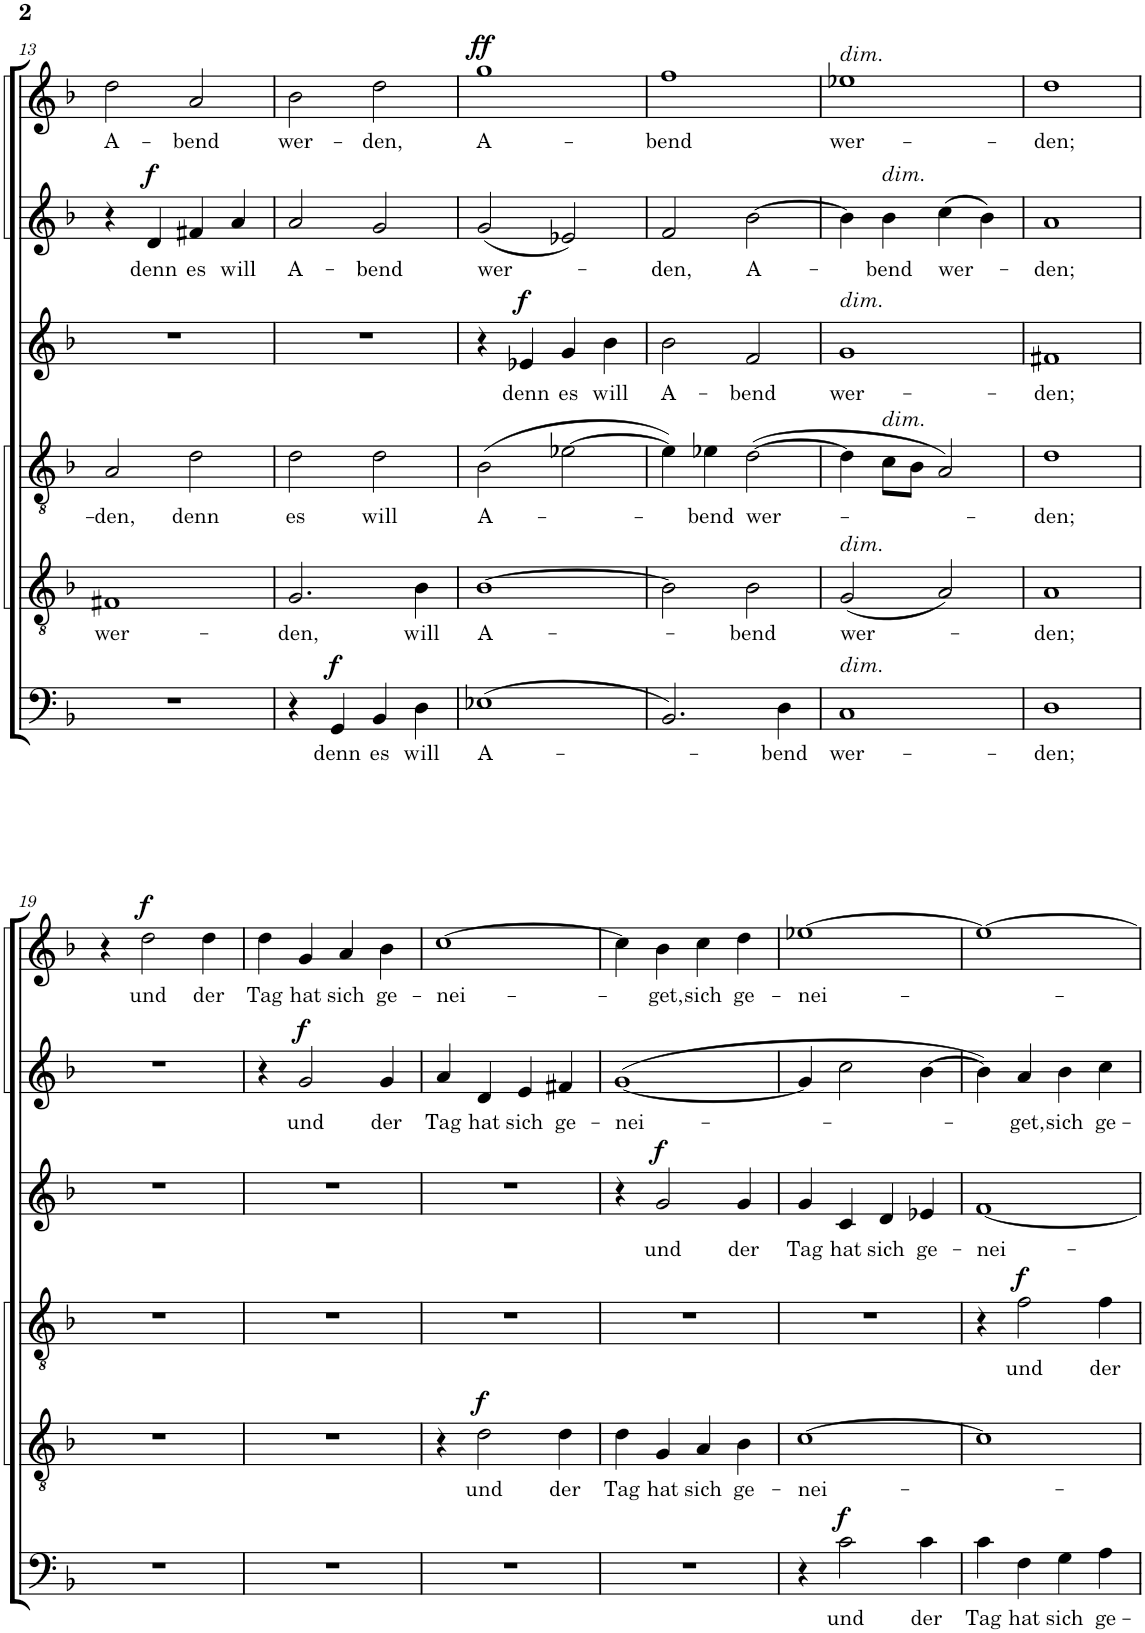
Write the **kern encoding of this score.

**kern	**text	**dynam	**kern	**text	**dynam	**kern	**text	**dynam	**kern	**text	**dynam	**kern	**text	**dynam	**kern	**text	**dynam
*part6	*part6	*part6	*part5	*part5	*part5	*part4	*part4	*part4	*part3	*part3	*part3	*part2	*part2	*part2	*part1	*part1	*part1
*staff6	*staff6	*staff6	*staff5	*staff5	*staff5	*staff4	*staff4	*staff4	*staff3	*staff3	*staff3	*staff2	*staff2	*staff2	*staff1	*staff1	*staff1
*I"B	*	*	*I"T II	*	*	*I"T I	*	*	*I"A	*	*	*I"S II	*	*	*I"S I	*	*
!!LO:PB:g=z
*clefF4	*	*	*clefGv2	*	*	*clefGv2	*	*	*clefG2	*	*	*clefG2	*	*	*clefG2	*	*
*k[b-]	*	*	*k[b-]	*	*	*k[b-]	*	*	*k[b-]	*	*	*k[b-]	*	*	*k[b-]	*	*
*M4/4	*	*	*M4/4	*	*	*M4/4	*	*	*M4/4	*	*	*M4/4	*	*	*M4/4	*	*
*met(c)	*	*	*met(c)	*	*	*met(c)	*	*	*met(c)	*	*	*met(c)	*	*	*met(c)	*	*
=13	=13	=13	=13	=13	=13	=13	=13	=13	=13	=13	=13	=13	=13	=13	=13	=13	=13
!	!	!	!	!LO:LY:b	!	!	!LO:LY:b	!	!	!	!	!	!	!	!	!LO:LY:b	!
1r	.	.	1F#X	wer-	.	2A/	-den,	.	1r	.	.	4r	.	.	2dd\	A-	.
!	!	!	!	!	!	!	!	!	!	!	!	!	!LO:LY:b	!LO:DY:a	!	!	!
.	.	.	.	.	.	.	.	.	.	.	.	4d/	denn	f	.	.	.
!	!	!	!	!	!	!	!LO:LY:b	!	!	!	!	!	!LO:LY:b	!	!	!LO:LY:b	!
.	.	.	.	.	.	2d\	denn	.	.	.	.	4f#X/	es	.	2a/	-bend	.
!	!	!	!	!	!	!	!	!	!	!	!	!	!LO:LY:b	!	!	!	!
.	.	.	.	.	.	.	.	.	.	.	.	4a/	will	.	.	.	.
=14	=14	=14	=14	=14	=14	=14	=14	=14	=14	=14	=14	=14	=14	=14	=14	=14	=14
!	!	!	!	!LO:LY:b	!	!	!LO:LY:b	!	!	!	!	!	!LO:LY:b	!	!	!LO:LY:b	!
4r	.	.	2.G/	-den,	.	2d\	es	.	1r	.	.	2a/	A-	.	2b-\	wer-	.
!	!LO:LY:b	!LO:DY:a	!	!	!	!	!	!	!	!	!	!	!	!	!	!	!
4GG/	denn	f	.	.	.	.	.	.	.	.	.	.	.	.	.	.	.
!	!LO:LY:b	!	!	!	!	!	!LO:LY:b	!	!	!	!	!	!LO:LY:b	!	!	!LO:LY:b	!
4BB-/	es	.	.	.	.	2d\	will	.	.	.	.	2g/	-bend	.	2dd\	-den,	.
!	!LO:LY:b	!	!	!LO:LY:b	!	!	!	!	!	!	!	!	!	!	!	!	!
4D\	will	.	4B-\	will	.	.	.	.	.	.	.	.	.	.	.	.	.
=15	=15	=15	=15	=15	=15	=15	=15	=15	=15	=15	=15	=15	=15	=15	=15	=15	=15
!	!LO:LY:b	!	!	!LO:LY:b	!	!	!LO:LY:b	!	!	!	!	!	!LO:LY:b	!	!	!LO:LY:b	!LO:DY:a
(1E-X	A-	.	[1B-	A-	.	(2B-\	A-	.	4r	.	.	(2g/	wer-	.	1gg	A-	ff
!	!	!	!	!	!	!	!	!	!	!LO:LY:b	!LO:DY:a	!	!	!	!	!	!
.	.	.	.	.	.	.	.	.	4e-X/	denn	f	.	.	.	.	.	.
!	!	!	!	!	!	!	!	!	!	!LO:LY:b	!	!	!	!	!	!	!
.	.	.	.	.	.	[2e-X\	.	.	4g/	es	.	2e-X/)	.	.	.	.	.
!	!	!	!	!	!	!	!	!	!	!LO:LY:b	!	!	!	!	!	!	!
.	.	.	.	.	.	.	.	.	4b-\	will	.	.	.	.	.	.	.
=16	=16	=16	=16	=16	=16	=16	=16	=16	=16	=16	=16	=16	=16	=16	=16	=16	=16
!	!	!	!	!	!	!	!	!	!	!LO:LY:b	!	!	!LO:LY:b	!	!	!LO:LY:b	!
2.BB-/)	.	.	2B-\]	.	.	4e-\])	.	.	2b-\	A-	.	2f/	-den,	.	1ff	-bend	.
!	!	!	!	!	!	!	!LO:LY:b	!	!	!	!	!	!	!	!	!	!
.	.	.	.	.	.	4e-X\	-bend	.	.	.	.	.	.	.	.	.	.
!	!	!	!	!LO:LY:b	!	!	!LO:LY:b	!	!	!LO:LY:b	!	!	!LO:LY:b	!	!	!	!
.	.	.	2B-\	-bend	.	([2d\	wer-	.	2f/	-bend	.	[2b-\	A-	.	.	.	.
!	!LO:LY:b	!	!	!	!	!	!	!	!	!	!	!	!	!	!	!	!
4D\	-bend	.	.	.	.	.	.	.	.	.	.	.	.	.	.	.	.
=17	=17	=17	=17	=17	=17	=17	=17	=17	=17	=17	=17	=17	=17	=17	=17	=17	=17
!	!	!	!	!	!	!	!	!	!	!	!	!	!	!	!LO:TX:a:i:t=dim.	!	!
!	!	!	!	!	!	!	!	!	!LO:TX:a:i:t=dim.	!	!	!	!	!	!	!	!
!	!	!	!LO:TX:a:i:t=dim.	!	!	!	!	!	!	!	!	!	!	!	!	!	!
!LO:TX:a:i:t=dim.	!	!	!	!	!	!	!	!	!	!	!	!	!	!	!	!	!
!	!LO:LY:b	!	!	!LO:LY:b	!	!	!	!	!	!LO:LY:b	!	!	!	!	!	!LO:LY:b	!
1C	wer-	.	(2G/	wer-	.	4d\]	.	.	1g	wer-	.	4b-\]	.	.	1ee-X	wer-	.
!	!	!	!	!	!	!	!	!	!	!	!	!LO:TX:a:i:t=dim.	!	!	!	!	!
!	!	!	!	!	!	!LO:TX:a:i:t=dim.	!	!	!	!	!	!	!	!	!	!	!
!	!	!	!	!	!	!	!	!	!	!	!	!	!LO:LY:b	!	!	!	!
.	.	.	.	.	.	8c\L	.	.	.	.	.	4b-\	-bend	.	.	.	.
.	.	.	.	.	.	8B-\J	.	.	.	.	.	.	.	.	.	.	.
!	!	!	!	!	!	!	!	!	!	!	!	!	!LO:LY:b	!	!	!	!
.	.	.	2A/)	.	.	2A/)	.	.	.	.	.	(4cc\	wer-	.	.	.	.
.	.	.	.	.	.	.	.	.	.	.	.	4b-\)	.	.	.	.	.
=18	=18	=18	=18	=18	=18	=18	=18	=18	=18	=18	=18	=18	=18	=18	=18	=18	=18
!	!LO:LY:b	!	!	!LO:LY:b	!	!	!LO:LY:b	!	!	!LO:LY:b	!	!	!LO:LY:b	!	!	!LO:LY:b	!
1D	-den;	.	1A	-den;	.	1d	-den;	.	1f#X	-den;	.	1a	-den;	.	1dd	-den;	.
!!LO:LB:g=z
=19	=19	=19	=19	=19	=19	=19	=19	=19	=19	=19	=19	=19	=19	=19	=19	=19	=19
1r	.	.	1r	.	.	1r	.	.	1r	.	.	1r	.	.	4r	.	.
!	!	!	!	!	!	!	!	!	!	!	!	!	!	!	!	!LO:LY:b	!LO:DY:a
.	.	.	.	.	.	.	.	.	.	.	.	.	.	.	2dd\	und	f
!	!	!	!	!	!	!	!	!	!	!	!	!	!	!	!	!LO:LY:b	!
.	.	.	.	.	.	.	.	.	.	.	.	.	.	.	4dd\	der	.
=20	=20	=20	=20	=20	=20	=20	=20	=20	=20	=20	=20	=20	=20	=20	=20	=20	=20
!	!	!	!	!	!	!	!	!	!	!	!	!	!	!	!	!LO:LY:b	!
1r	.	.	1r	.	.	1r	.	.	1r	.	.	4r	.	.	4dd\	Tag	.
!	!	!	!	!	!	!	!	!	!	!	!	!	!LO:LY:b	!LO:DY:a	!	!LO:LY:b	!
.	.	.	.	.	.	.	.	.	.	.	.	2g/	und	f	4g/	hat	.
!	!	!	!	!	!	!	!	!	!	!	!	!	!	!	!	!LO:LY:b	!
.	.	.	.	.	.	.	.	.	.	.	.	.	.	.	4a/	sich	.
!	!	!	!	!	!	!	!	!	!	!	!	!	!LO:LY:b	!	!	!LO:LY:b	!
.	.	.	.	.	.	.	.	.	.	.	.	4g/	der	.	4b-\	ge-	.
=21	=21	=21	=21	=21	=21	=21	=21	=21	=21	=21	=21	=21	=21	=21	=21	=21	=21
!	!	!	!	!	!	!	!	!	!	!	!	!	!LO:LY:b	!	!	!LO:LY:b	!
1r	.	.	4r	.	.	1r	.	.	1r	.	.	4a/	Tag	.	[1cc	-nei-	.
!	!	!	!	!LO:LY:b	!LO:DY:a	!	!	!	!	!	!	!	!LO:LY:b	!	!	!	!
.	.	.	2d\	und	f	.	.	.	.	.	.	4d/	hat	.	.	.	.
!	!	!	!	!	!	!	!	!	!	!	!	!	!LO:LY:b	!	!	!	!
.	.	.	.	.	.	.	.	.	.	.	.	4e/	sich	.	.	.	.
!	!	!	!	!LO:LY:b	!	!	!	!	!	!	!	!	!LO:LY:b	!	!	!	!
.	.	.	4d\	der	.	.	.	.	.	.	.	4f#X/	ge-	.	.	.	.
=22	=22	=22	=22	=22	=22	=22	=22	=22	=22	=22	=22	=22	=22	=22	=22	=22	=22
!	!	!	!	!LO:LY:b	!	!	!	!	!	!	!	!	!LO:LY:b	!	!	!	!
1r	.	.	4d\	Tag	.	1r	.	.	4r	.	.	([1g	-nei-	.	4cc\]	.	.
!	!	!	!	!LO:LY:b	!	!	!	!	!	!LO:LY:b	!LO:DY:a	!	!	!	!	!LO:LY:b	!
.	.	.	4G/	hat	.	.	.	.	2g/	und	f	.	.	.	4b-\	-get,	.
!	!	!	!	!LO:LY:b	!	!	!	!	!	!	!	!	!	!	!	!LO:LY:b	!
.	.	.	4A/	sich	.	.	.	.	.	.	.	.	.	.	4cc\	sich	.
!	!	!	!	!LO:LY:b	!	!	!	!	!	!LO:LY:b	!	!	!	!	!	!LO:LY:b	!
.	.	.	4B-\	ge-	.	.	.	.	4g/	der	.	.	.	.	4dd\	ge-	.
=23	=23	=23	=23	=23	=23	=23	=23	=23	=23	=23	=23	=23	=23	=23	=23	=23	=23
!	!	!	!	!LO:LY:b	!	!	!	!	!	!LO:LY:b	!	!	!	!	!	!LO:LY:b	!
4r	.	.	[1c	-nei-	.	1r	.	.	4g/	Tag	.	4g/]	.	.	[1ee-X	-nei-	.
!	!LO:LY:b	!LO:DY:a	!	!	!	!	!	!	!	!LO:LY:b	!	!	!	!	!	!	!
2c\	und	f	.	.	.	.	.	.	4c/	hat	.	2cc\	.	.	.	.	.
!	!	!	!	!	!	!	!	!	!	!LO:LY:b	!	!	!	!	!	!	!
.	.	.	.	.	.	.	.	.	4d/	sich	.	.	.	.	.	.	.
!	!LO:LY:b	!	!	!	!	!	!	!	!	!LO:LY:b	!	!	!	!	!	!	!
4c\	der	.	.	.	.	.	.	.	4e-X/	ge-	.	[4b-\	.	.	.	.	.
=24	=24	=24	=24	=24	=24	=24	=24	=24	=24	=24	=24	=24	=24	=24	=24	=24	=24
!	!LO:LY:b	!	!	!	!	!	!	!	!	!LO:LY:b	!	!	!	!	!	!	!
4c\	Tag	.	1c]	.	.	4r	.	.	[1f	-nei-	.	4b-\])	.	.	1ee-_	.	.
!	!LO:LY:b	!	!	!	!	!	!LO:LY:b	!LO:DY:a	!	!	!	!	!LO:LY:b	!	!	!	!
4F\	hat	.	.	.	.	2f\	und	f	.	.	.	4a/	-get,	.	.	.	.
!	!LO:LY:b	!	!	!	!	!	!	!	!	!	!	!	!LO:LY:b	!	!	!	!
4G\	sich	.	.	.	.	.	.	.	.	.	.	4b-\	sich	.	.	.	.
!	!LO:LY:b	!	!	!	!	!	!LO:LY:b	!	!	!	!	!	!LO:LY:b	!	!	!	!
4A\	ge-	.	.	.	.	4f\	der	.	.	.	.	4cc\	ge-	.	.	.	.
=	=	=	=	=	=	=	=	=	=	=	=	=	=	=	=	=	=
*-	*-	*-	*-	*-	*-	*-	*-	*-	*-	*-	*-	*-	*-	*-	*-	*-	*-
